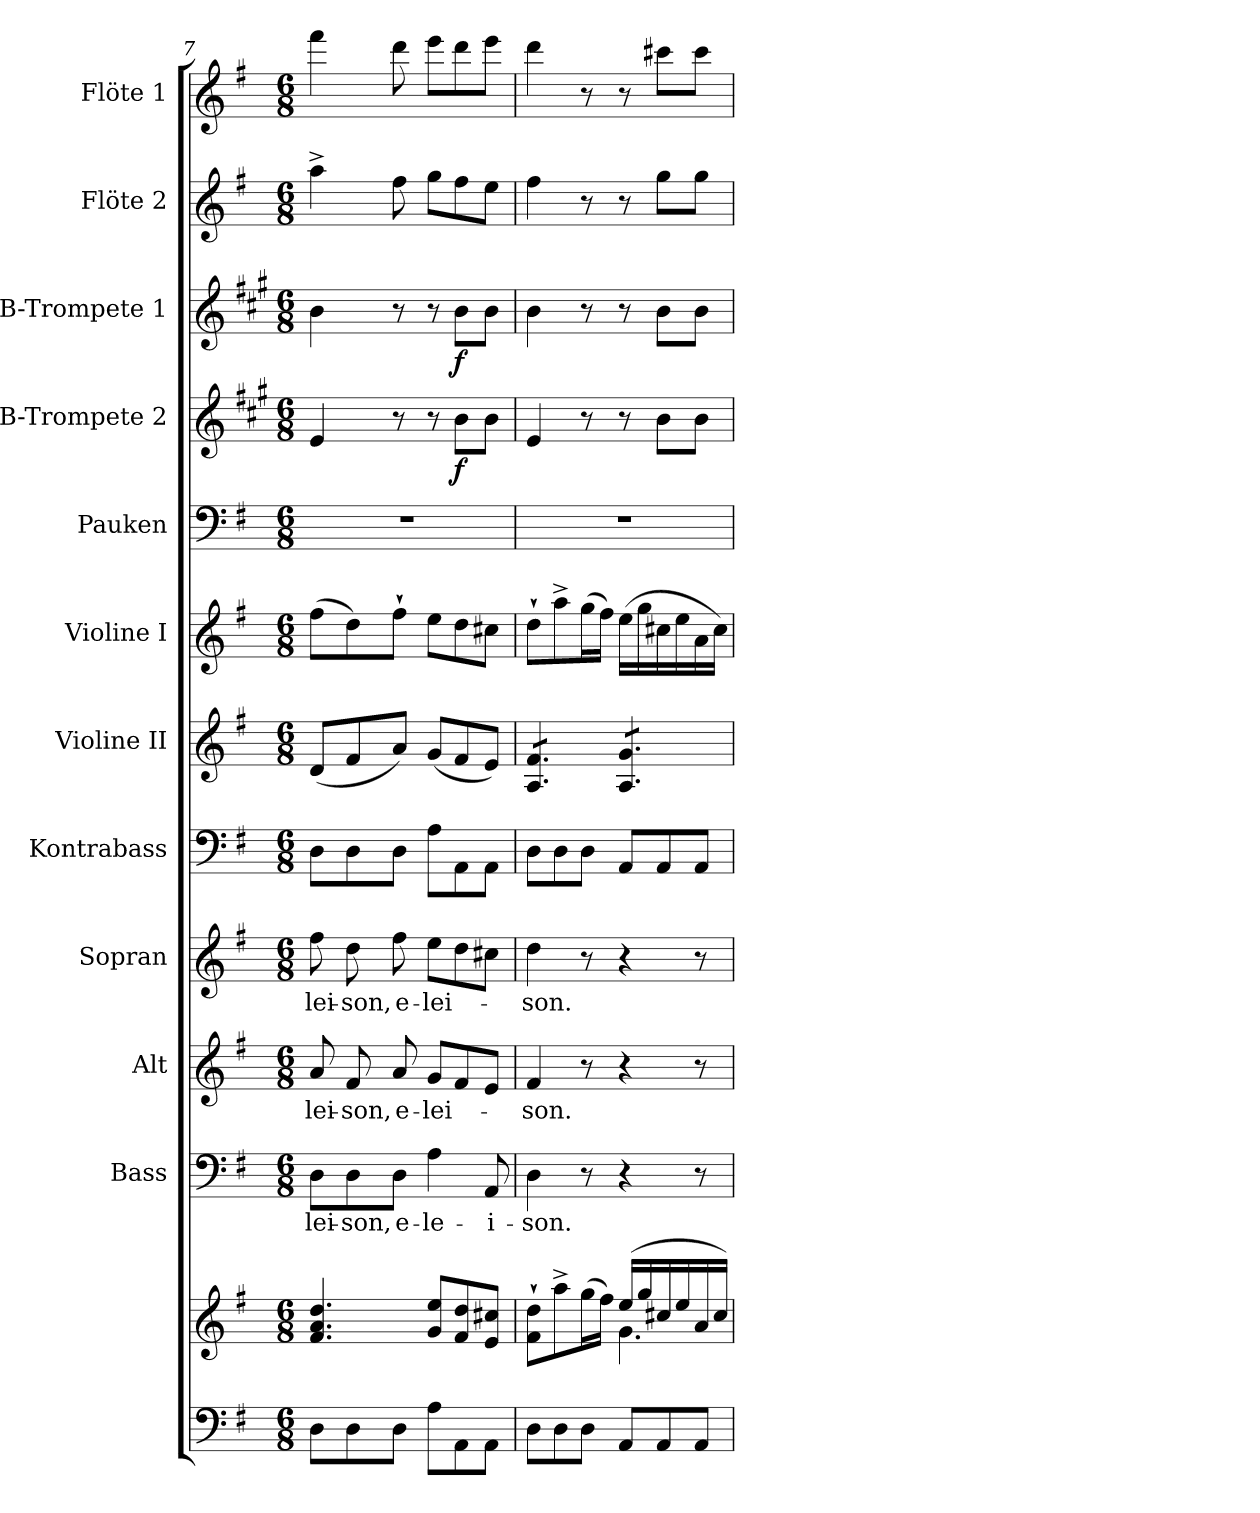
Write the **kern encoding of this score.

**kern	**kern	**kern	**text	**kern	**text	**kern	**text	**kern	**kern	**kern	**kern	**kern	**dynam	**kern	**dynam	**kern	**kern
*part12	*part12	*part11	*part11	*part10	*part10	*part9	*part9	*part8	*part7	*part6	*part5	*part4	*part4	*part3	*part3	*part2	*part1
*staff13	*staff12	*staff11	*staff11	*staff10	*staff10	*staff9	*staff9	*staff8	*staff7	*staff6	*staff5	*staff4	*staff4	*staff3	*staff3	*staff2	*staff1
*	*	*I"Bass	*	*I"Alt	*	*I"Sopran	*	*I"Kontrabass	*I"Violine II	*I"Violine I	*I"Pauken	*I"B-Trompete 2	*	*I"B-Trompete 1	*	*I"Flöte 2	*I"Flöte 1
*	*	*I'B.	*	*I'A.	*	*I'S.	*	*I'Kb.	*I'Vl. II	*I'Vl. I	*I'Pk.	*I'B Trp. 2	*	*I'B Trp. 1	*	*I'Fl. 2	*I'Fl. 1
*clefF4	*clefG2	*clefF4	*	*clefG2	*	*clefG2	*	*clefF4	*clefG2	*clefG2	*clefF4	*clefG2	*	*clefG2	*	*clefG2	*clefG2
*	*	*	*	*	*	*	*	*ITrd7c12	*	*	*	*ITrd1c2	*	*ITrd1c2	*	*	*
*k[f#]	*k[f#]	*k[f#]	*	*k[f#]	*	*k[f#]	*	*k[f#]	*k[f#]	*k[f#]	*k[f#]	*k[f#]	*	*k[f#]	*	*k[f#]	*k[f#]
*G:	*G:	*G:	*	*G:	*	*G:	*	*G:	*G:	*G:	*G:	*G:	*	*G:	*	*G:	*G:
*M6/8	*M6/8	*M6/8	*	*M6/8	*	*M6/8	*	*M6/8	*M6/8	*M6/8	*M6/8	*M6/8	*	*M6/8	*	*M6/8	*M6/8
=7	=7	=7	=7	=7	=7	=7	=7	=7	=7	=7	=7	=7	=7	=7	=7	=7	=7
!	!	!	!LO:LY:b	!	!LO:LY:b	!	!LO:LY:b	!	!	!	!	!	!	!	!	!	!
8D\L	4.f#/ 4.a/ 4.dd/	8D\L	-lei-	8a/	-lei-	8ff#\	-lei-	8DD\L	(<8d/L	(>8ff#\L	2.r	4d/	.	4a\	.	4aa^>\	4fff#\
!	!	!	!LO:LY:b	!	!LO:LY:b	!	!LO:LY:b	!	!	!	!	!	!	!	!	!	!
8D\	.	8D\	-son,	8f#/	-son,	8dd\	-son,	8DD\	8f#/	8dd\)	.	.	.	.	.	.	.
!	!	!	!LO:LY:b	!	!LO:LY:b	!	!LO:LY:b	!	!	!	!	!	!	!	!	!	!
8D\J	.	8D\J	e-	8a/	e-	8ff#\	e-	8DD\J	8a/J)	8ff#`>\J	.	8r	.	8r	.	8ff#\	8ddd\
!	!	!	!LO:LY:b	!	!LO:LY:b	!	!LO:LY:b	!	!	!	!	!	!	!	!	!	!
8A\L	8g/ 8ee/L	4A\	-le-	8g/L	-lei-	8ee\L	-lei-	8AA\L	(<8g/L	8ee\L	.	8r	.	8r	.	8gg\L	8eee\L
!	!	!	!	!	!	!	!	!	!	!	!	!	!LO:DY:b	!	!LO:DY:b	!	!
8AA\	8f#/ 8dd/	.	.	8f#/	.	8dd\	.	8AAA\	8f#/	8dd\	.	8a\L	f	8a\L	f	8ff#\	8ddd\
!	!	!	!LO:LY:b	!	!	!	!	!	!	!	!	!	!	!	!	!	!
8AA\J	8e/ 8cc#X/J	8AA/	-i-	8e/J	.	8cc#X\J	.	8AAA\J	8e/J)	8cc#X\J	.	8a\J	.	8a\J	.	8ee\J	8eee\J
=8	=8	=8	=8	=8	=8	=8	=8	=8	=8	=8	=8	=8	=8	=8	=8	=8	=8
*	*^	*	*	*	*	*	*	*	*	*	*	*	*	*	*	*	*
!	!	!	!	!LO:LY:b	!	!LO:LY:b	!	!LO:LY:b	!	!	!	!	!	!	!	!	!	!
*	*	*	*	*	*	*	*	*	*	*tremolo	*	*	*	*	*	*	*	*
8D\L	8f#\`> 8dd\`>L	4.ryy	4D\	-son.	4f#/	-son.	4dd\	-son.	8DD\L	8A/ 8f#/L	8dd`>\L	2.r	4d/	.	4a\	.	4ff#\	4ddd\
8D\	8aa^>\	.	.	.	.	.	.	.	8DD\	8A/ 8f#/	8aa^>\	.	.	.	.	.	.	.
8D\J	(<16gg\L	.	8r	.	8r	.	8r	.	8DD\J	8A/ 8f#/J	(>16gg\L	.	8r	.	8r	.	8r	8r
.	16ff#\JJ)	.	.	.	.	.	.	.	.	.	16ff#\JJ)	.	.	.	.	.	.	.
8AA/L	(>16ee/LL	4.g\	4r	.	4r	.	4r	.	8AAA/L	8A/ 8g/L	(>16ee\LL	.	8r	.	8r	.	8r	8r
.	16gg/	.	.	.	.	.	.	.	.	.	16gg\	.	.	.	.	.	.	.
8AA/	16cc#X/	.	.	.	.	.	.	.	8AAA/	8A/ 8g/	16cc#X\	.	8a\L	.	8a\L	.	8gg\L	8ccc#X\L
.	16ee/	.	.	.	.	.	.	.	.	.	16ee\	.	.	.	.	.	.	.
8AA/J	16a/	.	8r	.	8r	.	8r	.	8AAA/J	8A/ 8g/J	16a\	.	8a\J	.	8a\J	.	8gg\J	8ccc#\J
*	*	*	*	*	*	*	*	*	*	*Xtremolo	*	*	*	*	*	*	*	*
.	16cc#/JJ)	.	.	.	.	.	.	.	.	.	16cc#\JJ)	.	.	.	.	.	.	.
*	*v	*v	*	*	*	*	*	*	*	*	*	*	*	*	*	*	*	*
=	=	=	=	=	=	=	=	=	=	=	=	=	=	=	=	=	=
*-	*-	*-	*-	*-	*-	*-	*-	*-	*-	*-	*-	*-	*-	*-	*-	*-	*-
